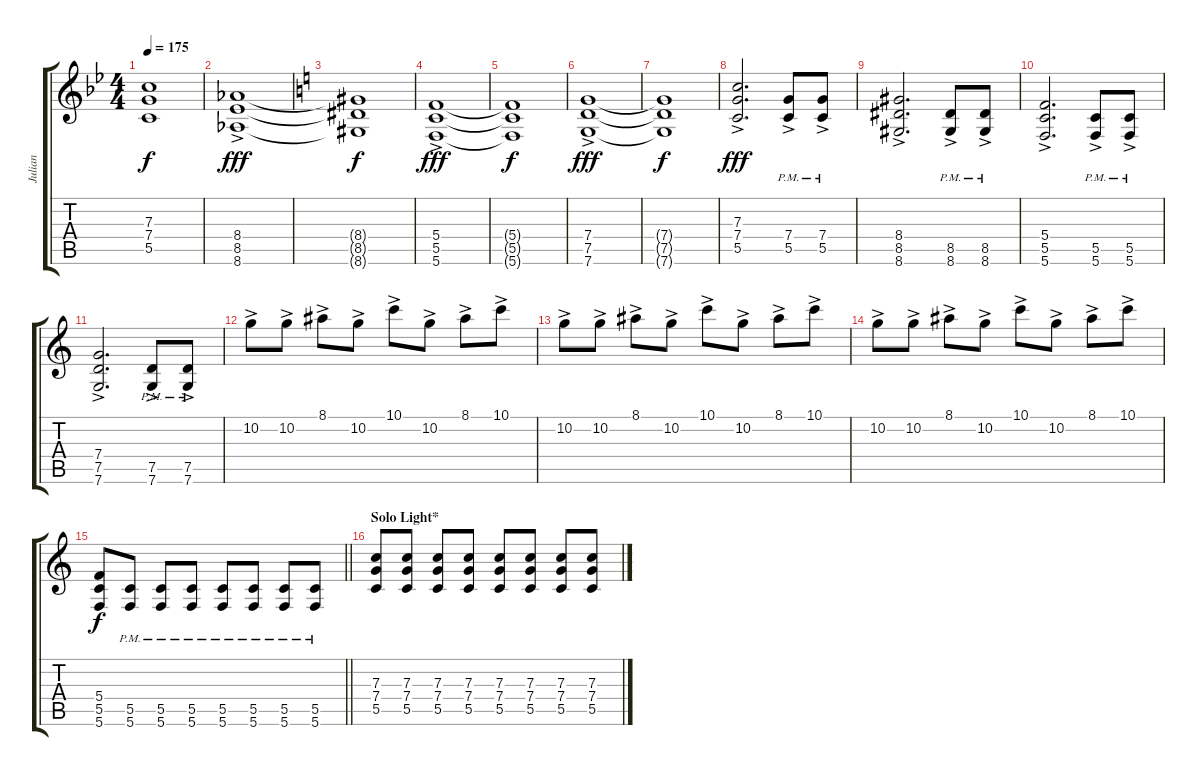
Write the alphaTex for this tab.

\track ("Julian" "Julian") {instrument distortionguitar}
\staff {score tabs}
\tuning (D4 A3 F3 C3 G2 C2) {hide}
\ts (4 4)
\tempo 175
\clef g2
\ks bb
(7.3{t} 7.4{t} 5.5{t}).1{dy f} |
(8.4{ac} 8.5{ac} 8.6{ac}).1{dy fff} |
\ks c
(8.4{t} 8.5{t} 8.6{t}).1{dy f} |
(5.4{ac} 5.5{ac} 5.6{ac}).1{dy fff} |
(5.4{t} 5.5{t} 5.6{t}).1{dy f} |
(7.4{ac} 7.5{ac} 7.6{ac}).1{dy fff} |
(7.4{t} 7.5{t} 7.6{t}).1{dy f} |
(7.3{ac} 7.4{ac} 5.5{ac}).2{d dy fff} (7.4{ac pm} 5.5{ac pm}).8 (7.4{pm} 5.5{ac pm}).8 |
(8.4{ac} 8.5{ac} 8.6{ac}).2{d} (8.5{ac pm} 8.6{ac pm}).8 (8.5{ac pm} 8.6{ac pm}).8 |
(5.4{ac} 5.5{ac} 5.6{ac}).2{d} (5.5{ac pm} 5.6{ac pm}).8 (5.5{ac pm} 5.6{ac pm}).8 |
(7.4{ac} 7.5{ac} 7.6{ac}).2{d} (7.5{ac pm} 7.6{ac pm}).8 (7.5{ac pm} 7.6{ac pm}).8 |
10.2{ac}.8 10.2{ac}.8 8.1{ac}.8 10.2{ac}.8 10.1{ac}.8 10.2{ac}.8 8.1{ac}.8 10.1{ac}.8 |
10.2{ac}.8 10.2{ac}.8 8.1{ac}.8 10.2{ac}.8 10.1{ac}.8 10.2{ac}.8 8.1{ac}.8 10.1{ac}.8 |
10.2{ac}.8 10.2{ac}.8 8.1{ac}.8 10.2{ac}.8 10.1{ac}.8 10.2{ac}.8 8.1{ac}.8 10.1{ac}.8 |
\barLineRight lightlight
(5.4 5.5 5.6).8{dy f} (5.5{pm} 5.6{pm}).8 (5.5{pm} 5.6{pm}).8 (5.5{pm} 5.6{pm}).8 (5.5{pm} 5.6{pm}).8 (5.5{pm} 5.6{pm}).8 (5.5{pm} 5.6{pm}).8 (5.5{pm} 5.6{pm}).8 |
\section ("" "Solo Light*")
(7.3 7.4 5.5).8 (7.3 7.4 5.5).8 (7.3 7.4 5.5).8 (7.3 7.4 5.5).8 (7.3 7.4 5.5).8 (7.3 7.4 5.5).8 (7.3 7.4 5.5).8 (7.3 7.4 5.5).8
